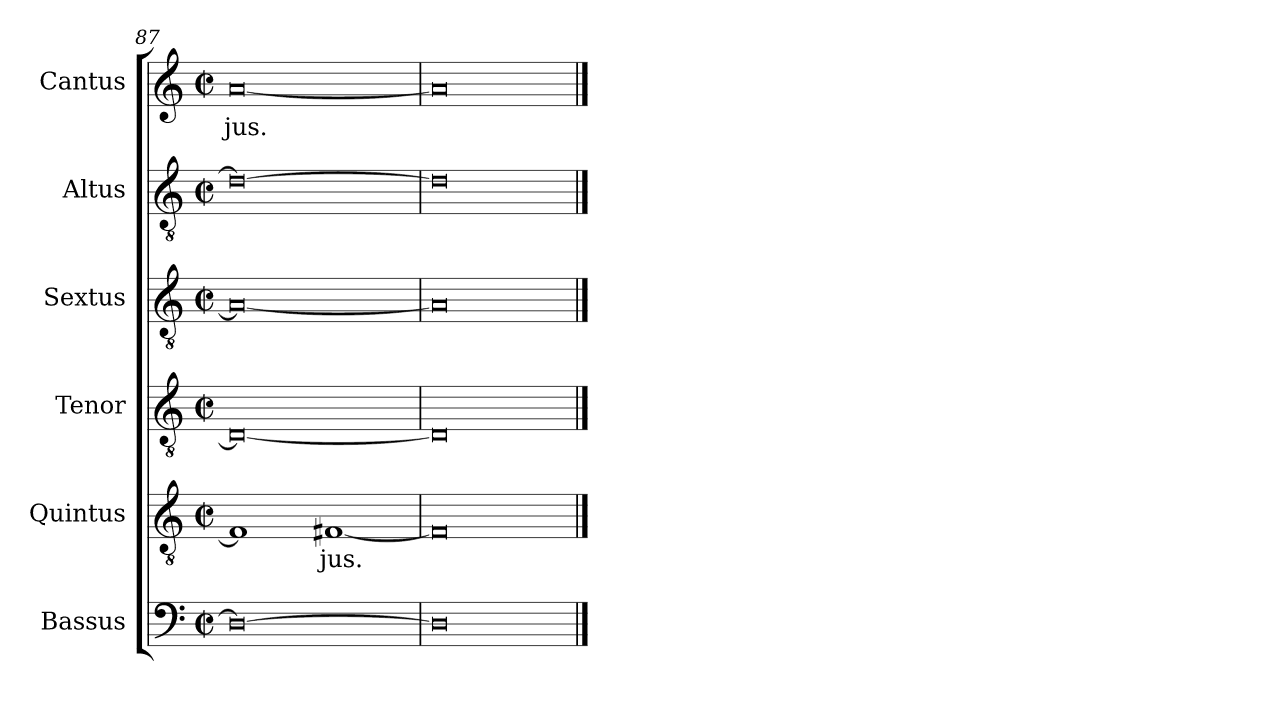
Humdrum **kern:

**kern	**text	**kern	**text	**kern	**text	**kern	**text	**kern	**text	**kern	**text
*part6	*part6	*part5	*part5	*part4	*part4	*part3	*part3	*part2	*part2	*part1	*part1
*staff6	*staff6	*staff5	*staff5	*staff4	*staff4	*staff3	*staff3	*staff2	*staff2	*staff1	*staff1
*I"Bassus	*	*I"Quintus	*	*I"Tenor	*	*I"Sextus	*	*I"Altus	*	*I"Cantus	*
*clefF4	*	*clefGv2	*	*clefGv2	*	*clefGv2	*	*clefGv2	*	*clefG2	*
*k[]	*	*k[]	*	*k[]	*	*k[]	*	*k[]	*	*k[]	*
*C:	*	*C:	*	*C:	*	*C:	*	*C:	*	*C:	*
*M2/2	*	*M2/2	*	*M2/2	*	*M2/2	*	*M2/2	*	*M2/2	*
*met(c|)	*	*met(c|)	*	*met(c|)	*	*met(c|)	*	*met(c|)	*	*met(c|)	*
=87	=87	=87	=87	=87	=87	=87	=87	=87	=87	=87	=87
!	!LO:LY:b	!	!LO:LY:b:cj	!	!LO:LY:b:cj	!	!LO:LY:b:cj	!	!LO:LY:b:cj	!	!LO:LY:b
0D_>	.	1F#]	.	0D_<	.	0A_<	.	0d_>	.	[<0a	-jus.
!	!	!	!LO:LY:b:cj	!	!	!	!	!	!	!	!
.	.	[<1F#X	jus.	.	.	.	.	.	.	.	.
=88	=88	=88	=88	=88	=88	=88	=88	=88	=88	=88	=88
!	!LO:LY:b	!	!LO:LY:b:cj	!	!LO:LY:b:cj	!	!LO:LY:b:cj	!	!LO:LY:b:cj	!	!LO:LY:b
0D]	.	0F#]	.	0D]	.	0A]	.	0d]	.	0a]	.
==	==	==	==	==	==	==	==	==	==	==	==
*-	*-	*-	*-	*-	*-	*-	*-	*-	*-	*-	*-
